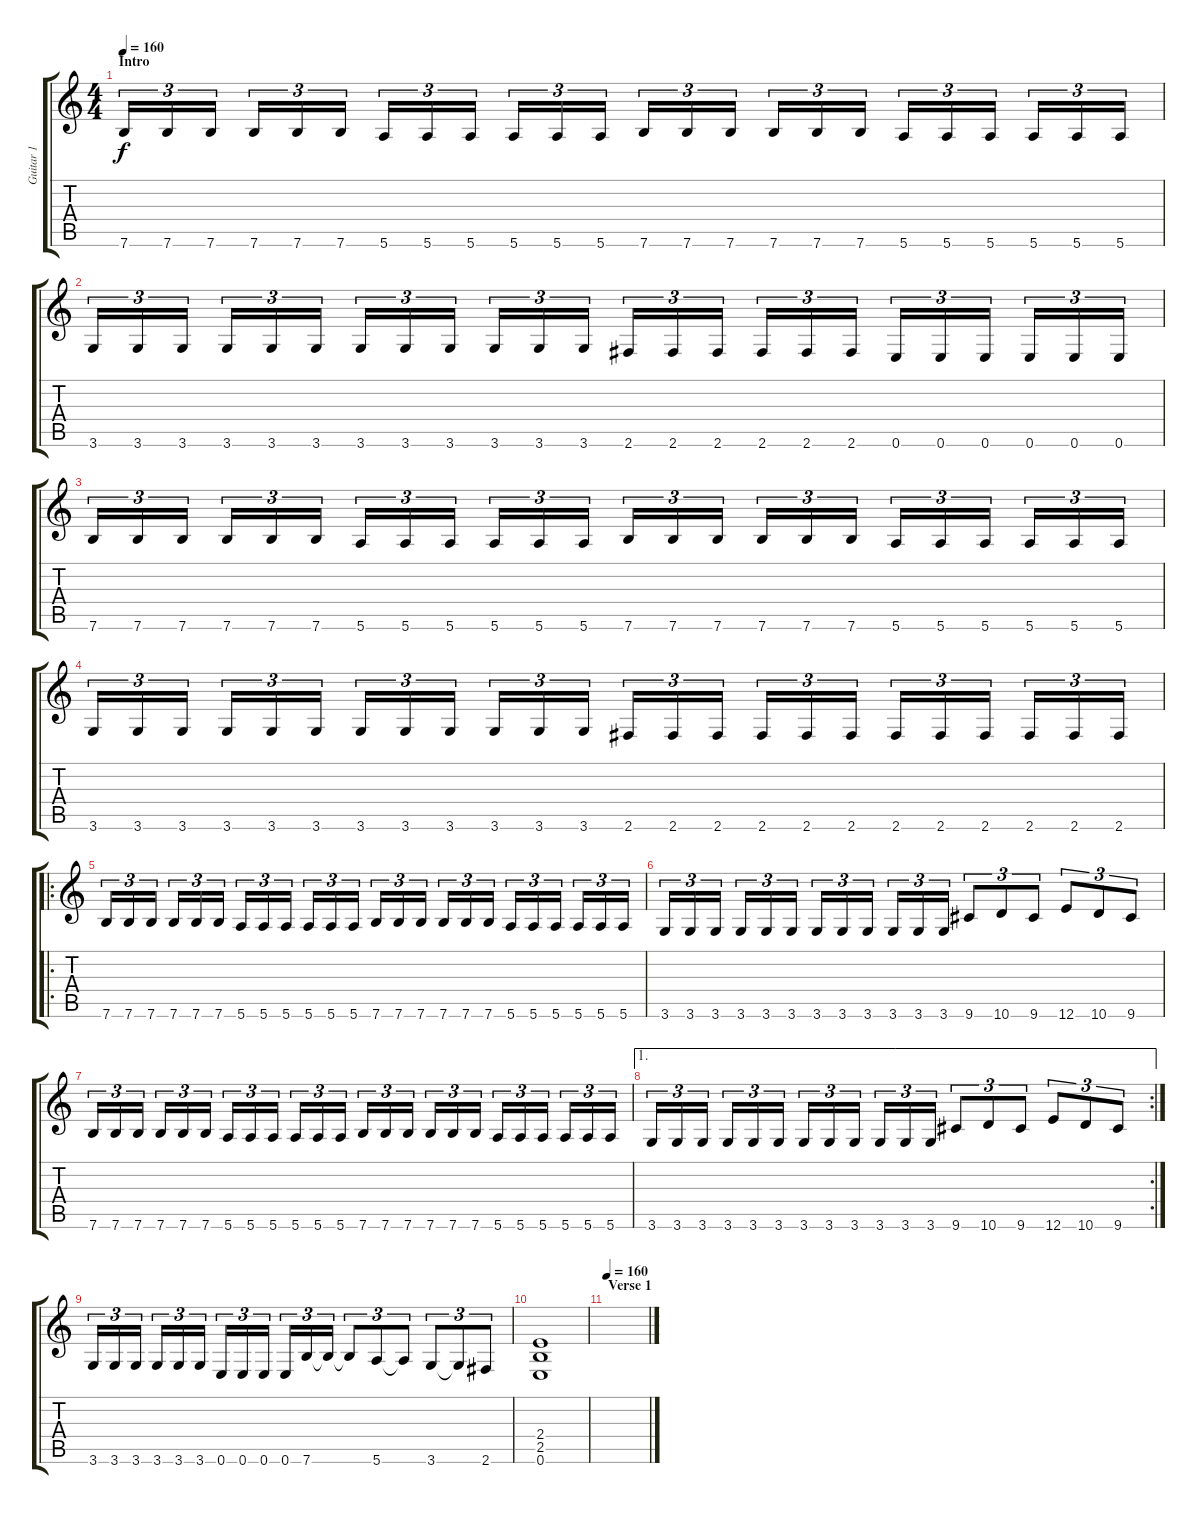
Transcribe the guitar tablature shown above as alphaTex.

\track ("Guitar 1" "Guitar 1") {instrument overdrivenguitar}
\staff {score tabs}
\tuning (E4 B3 G3 D3 A2 E2) {hide}
\ts (4 4)
\section ("" "Intro")
\tempo 160
\tempo 125
\tempo 160
\clef g2
\ks c
7.6.16{tu (3 2) dy f instrument overdrivenguitar} 7.6.16{tu (3 2)} 7.6.16{tu (3 2)} 7.6.16{tu (3 2)} 7.6.16{tu (3 2)} 7.6.16{tu (3 2)} 5.6.16{tu (3 2)} 5.6.16{tu (3 2)} 5.6.16{tu (3 2)} 5.6.16{tu (3 2)} 5.6.16{tu (3 2)} 5.6.16{tu (3 2)} 7.6.16{tu (3 2)} 7.6.16{tu (3 2)} 7.6.16{tu (3 2)} 7.6.16{tu (3 2)} 7.6.16{tu (3 2)} 7.6.16{tu (3 2)} 5.6.16{tu (3 2)} 5.6.16{tu (3 2)} 5.6.16{tu (3 2)} 5.6.16{tu (3 2)} 5.6.16{tu (3 2)} 5.6.16{tu (3 2)} |
3.6.16{tu (3 2)} 3.6.16{tu (3 2)} 3.6.16{tu (3 2)} 3.6.16{tu (3 2)} 3.6.16{tu (3 2)} 3.6.16{tu (3 2)} 3.6.16{tu (3 2)} 3.6.16{tu (3 2)} 3.6.16{tu (3 2)} 3.6.16{tu (3 2)} 3.6.16{tu (3 2)} 3.6.16{tu (3 2)} 2.6.16{tu (3 2)} 2.6.16{tu (3 2)} 2.6.16{tu (3 2)} 2.6.16{tu (3 2)} 2.6.16{tu (3 2)} 2.6.16{tu (3 2)} 0.6.16{tu (3 2)} 0.6.16{tu (3 2)} 0.6.16{tu (3 2)} 0.6.16{tu (3 2)} 0.6.16{tu (3 2)} 0.6.16{tu (3 2)} |
7.6.16{tu (3 2)} 7.6.16{tu (3 2)} 7.6.16{tu (3 2)} 7.6.16{tu (3 2)} 7.6.16{tu (3 2)} 7.6.16{tu (3 2)} 5.6.16{tu (3 2)} 5.6.16{tu (3 2)} 5.6.16{tu (3 2)} 5.6.16{tu (3 2)} 5.6.16{tu (3 2)} 5.6.16{tu (3 2)} 7.6.16{tu (3 2)} 7.6.16{tu (3 2)} 7.6.16{tu (3 2)} 7.6.16{tu (3 2)} 7.6.16{tu (3 2)} 7.6.16{tu (3 2)} 5.6.16{tu (3 2)} 5.6.16{tu (3 2)} 5.6.16{tu (3 2)} 5.6.16{tu (3 2)} 5.6.16{tu (3 2)} 5.6.16{tu (3 2)} |
3.6.16{tu (3 2)} 3.6.16{tu (3 2)} 3.6.16{tu (3 2)} 3.6.16{tu (3 2)} 3.6.16{tu (3 2)} 3.6.16{tu (3 2)} 3.6.16{tu (3 2)} 3.6.16{tu (3 2)} 3.6.16{tu (3 2)} 3.6.16{tu (3 2)} 3.6.16{tu (3 2)} 3.6.16{tu (3 2)} 2.6.16{tu (3 2)} 2.6.16{tu (3 2)} 2.6.16{tu (3 2)} 2.6.16{tu (3 2)} 2.6.16{tu (3 2)} 2.6.16{tu (3 2)} 2.6.16{tu (3 2)} 2.6.16{tu (3 2)} 2.6.16{tu (3 2)} 2.6.16{tu (3 2)} 2.6.16{tu (3 2)} 2.6.16{tu (3 2)} |
\ro
7.6.16{tu (3 2)} 7.6.16{tu (3 2)} 7.6.16{tu (3 2)} 7.6.16{tu (3 2)} 7.6.16{tu (3 2)} 7.6.16{tu (3 2)} 5.6.16{tu (3 2)} 5.6.16{tu (3 2)} 5.6.16{tu (3 2)} 5.6.16{tu (3 2)} 5.6.16{tu (3 2)} 5.6.16{tu (3 2)} 7.6.16{tu (3 2)} 7.6.16{tu (3 2)} 7.6.16{tu (3 2)} 7.6.16{tu (3 2)} 7.6.16{tu (3 2)} 7.6.16{tu (3 2)} 5.6.16{tu (3 2)} 5.6.16{tu (3 2)} 5.6.16{tu (3 2)} 5.6.16{tu (3 2)} 5.6.16{tu (3 2)} 5.6.16{tu (3 2)} |
3.6.16{tu (3 2)} 3.6.16{tu (3 2)} 3.6.16{tu (3 2)} 3.6.16{tu (3 2)} 3.6.16{tu (3 2)} 3.6.16{tu (3 2)} 3.6.16{tu (3 2)} 3.6.16{tu (3 2)} 3.6.16{tu (3 2)} 3.6.16{tu (3 2)} 3.6.16{tu (3 2)} 3.6.16{tu (3 2)} 9.6.8{tu (3 2)} 10.6.8{tu (3 2)} 9.6.8{tu (3 2)} 12.6.8{tu (3 2)} 10.6.8{tu (3 2)} 9.6.8{tu (3 2)} |
7.6.16{tu (3 2)} 7.6.16{tu (3 2)} 7.6.16{tu (3 2)} 7.6.16{tu (3 2)} 7.6.16{tu (3 2)} 7.6.16{tu (3 2)} 5.6.16{tu (3 2)} 5.6.16{tu (3 2)} 5.6.16{tu (3 2)} 5.6.16{tu (3 2)} 5.6.16{tu (3 2)} 5.6.16{tu (3 2)} 7.6.16{tu (3 2)} 7.6.16{tu (3 2)} 7.6.16{tu (3 2)} 7.6.16{tu (3 2)} 7.6.16{tu (3 2)} 7.6.16{tu (3 2)} 5.6.16{tu (3 2)} 5.6.16{tu (3 2)} 5.6.16{tu (3 2)} 5.6.16{tu (3 2)} 5.6.16{tu (3 2)} 5.6.16{tu (3 2)} |
\ae 1
\rc 2
3.6.16{tu (3 2)} 3.6.16{tu (3 2)} 3.6.16{tu (3 2)} 3.6.16{tu (3 2)} 3.6.16{tu (3 2)} 3.6.16{tu (3 2)} 3.6.16{tu (3 2)} 3.6.16{tu (3 2)} 3.6.16{tu (3 2)} 3.6.16{tu (3 2)} 3.6.16{tu (3 2)} 3.6.16{tu (3 2)} 9.6.8{tu (3 2)} 10.6.8{tu (3 2)} 9.6.8{tu (3 2)} 12.6.8{tu (3 2)} 10.6.8{tu (3 2)} 9.6.8{tu (3 2)} |
3.6.16{tu (3 2)} 3.6.16{tu (3 2)} 3.6.16{tu (3 2)} 3.6.16{tu (3 2)} 3.6.16{tu (3 2)} 3.6.16{tu (3 2)} 0.6.16{tu (3 2)} 0.6.16{tu (3 2)} 0.6.16{tu (3 2)} 0.6.16{tu (3 2)} 7.6.16{tu (3 2)} 7.6{t}.16{tu (3 2)} 7.6{t}.8{tu (3 2)} 5.6.8{tu (3 2)} 5.6{t}.8{tu (3 2)} 3.6.8{tu (3 2)} 3.6{t}.8{tu (3 2)} 2.6.8{tu (3 2)} |
(2.4 2.5 0.6).1 |
\section ("" "Verse 1")
\tempo 160
